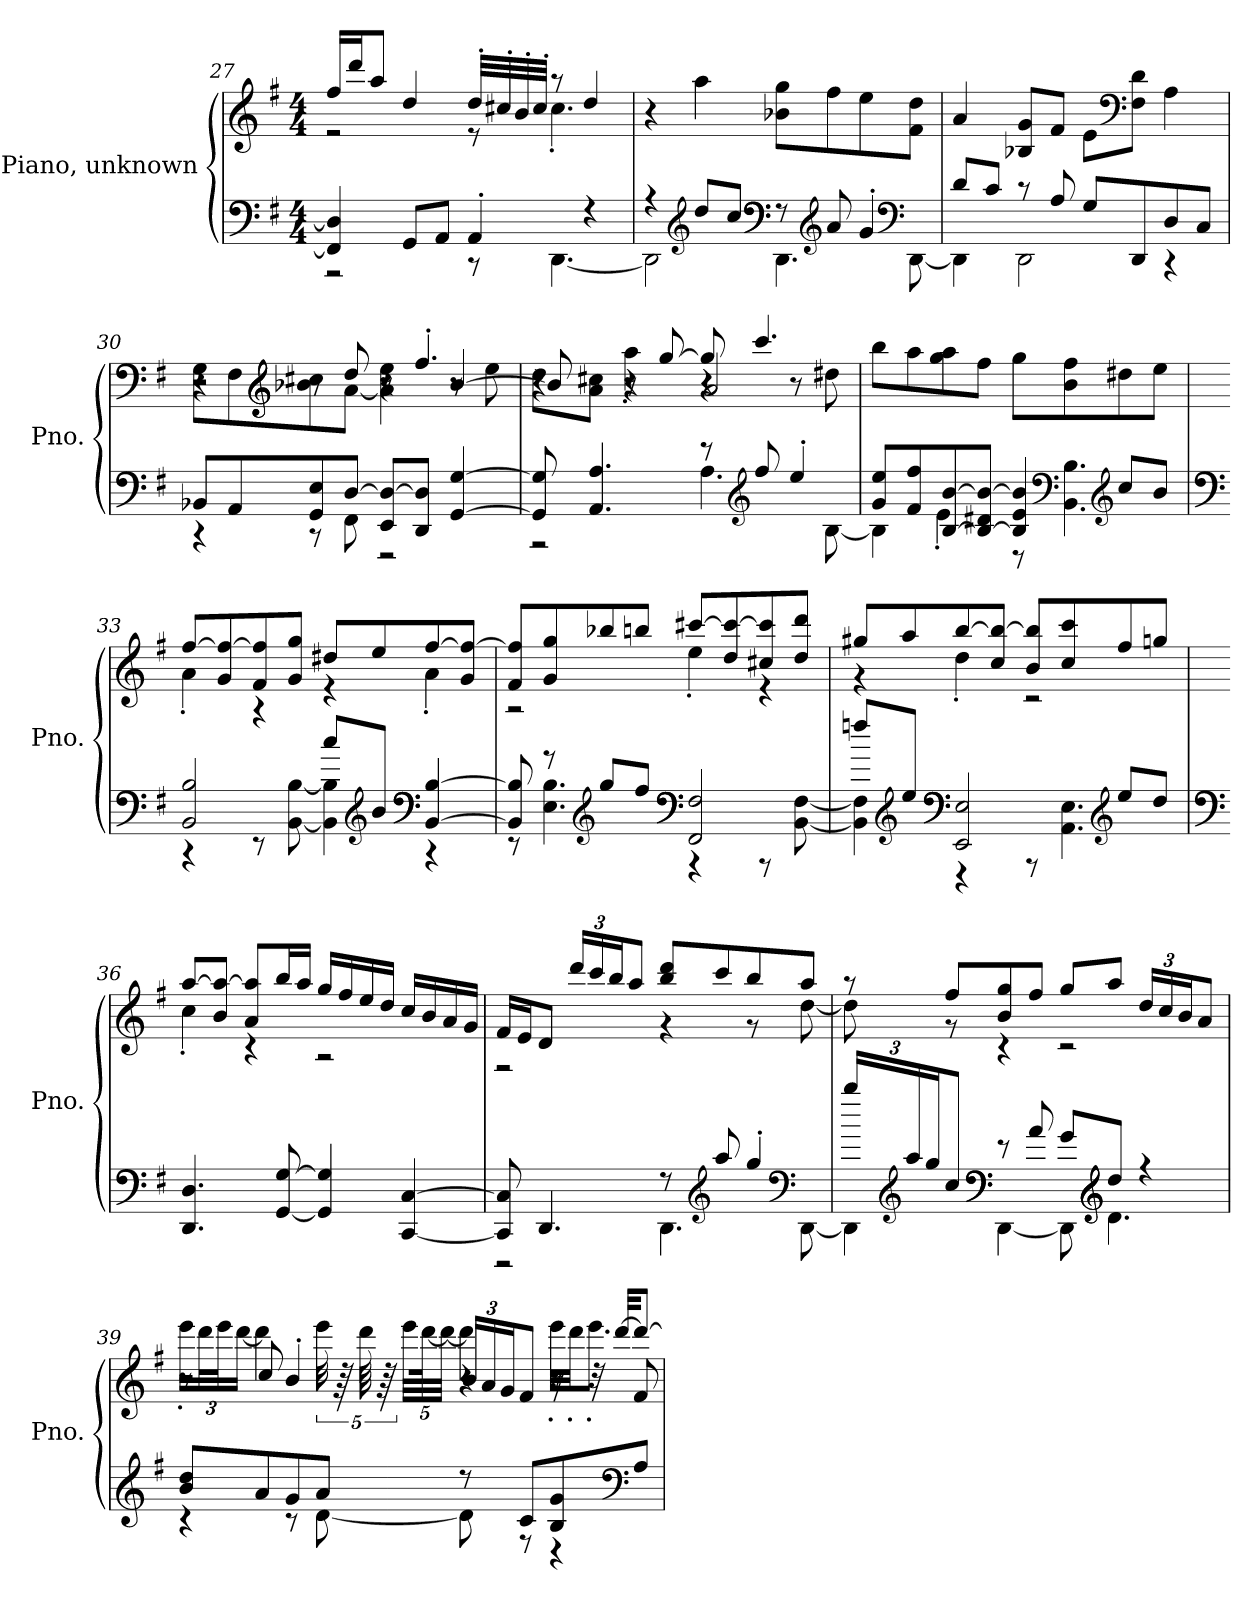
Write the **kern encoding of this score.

**kern	**kern
*part1	*part1
*staff2	*staff1
*I"Piano, unknown	*
*I'Pno.	*
*clefF4	*clefG2
*k[f#]	*k[f#]
*M4/4	*M4/4
=27	=27
*^	*^
4FF#/] 4D/]	2r	16ff#/LL	2r
.	.	16ddd/J	.
.	.	8aa/J	.
8GG/L	.	4dd/	.
8AA/J	.	.	.
4AA'/	8r	32dd'/LLL	8r
.	.	32cc#X'/	.
.	.	32b'/	.
.	.	32cc#'/JJJ	.
.	[4.DD\	8r	4.cc#'\
4r	.	4dd/	.
*	*	*v	*v
!!LO:LB:g=z
=28	=28	=28
4r	2DD\]	4r
*clefG2	*	*
8dd/L	.	4aa\
8cc/J	.	.
*clefF4	*	*
8r	4.DD\	8b-X\ 8gg\L
*clefG2	*	*
8a/	.	8ff#\
4g'/	.	8ee\
*clefF4	*	*
.	[8DD\	8f#\ 8dd\J
=29	=29	=29
8d/L	4DD\]	4a/
8c/J	.	.
8r	2DD\	8B-X/ 8g/L
8A/	.	8f#/J
8G/L	.	8e\L
*	*	*clefF4
8DD/	.	8F#\ 8d\J
8D/	4r	4A\
8C/J	.	.
=30	=30	=30
*	*	*^
*	*	*	*^
8BB-X/L	4r	4r	8G\L	2r
8AA/	.	.	8F#\	.
*	*	*clefG2	*	*
8GG/ 8E/	8r	8r	8b-X\ 8cc#X\	.
[8D/J	8FF#\	8dd/	[8a\J	.
8EE/ 8D/_L	2r	8r	4a\] 4ee\	4r
8DD/ 8D/]J	.	4.ff#'/	.	.
[4GG/ [4G/	.	.	8r	[4b-/
.	.	.	8ee\	.
!!LO:LB:g=z	!!	!!
=31	=31	=31	=31	=31
8GG/] 8G/]	2r	4r	8dd\L	8b-/]
4.AA/ 4.A/	.	.	8a\ 8cc#X\J	8r
.	.	8r	4aa'\	4r
.	.	[8gg/	.	.
8r	4.A\	8gg/]	4r	2a/
*clefG2	*	*	*	*
8ff#/	.	4.ccc/	.	.
4ee'/	.	.	8r	.
.	[8B\	.	8dd#X\	.
*	*	*v	*v	*v
=32	=32	=32
8g/ 8ee/L	4B\]	8bb\L
8f#/ 8ff#/	.	8aa\
[8B/ [8b/	4e'\	8gg\ 8aa\
8B/_ 8d#X/ 8b/_J	.	8ff#\J
4B/] 4e/ 4b/]	8r	8gg\L
*clefF4	*	*
.	4.BB\ 4.B\	8b\ 8ff#\
*clefG2	*	*
8cc/L	.	8dd#X\
8b/J	.	8ee\J
!!LO:LB:g=z
=33	=33	=33
*clefF4	*	*
*	*	*^
2BB/ 2B/	4r	[8ff#/L	4a'\
.	.	8g/ 8ff#/_	.
.	8r	8f#/ 8ff#/]	4r
.	[8BB\ [8B\	8g/ 8gg/J	.
8cc/L	4BB\] 4B\]	8dd#X/L	4r
*clefG2	*	*	*
8b/J	.	8ee/	.
*clefF4	*	*	*
[4BB/ [4B/	4r	[8ff#/	4a'\
.	.	8g/ 8ff#/_J	.
=34	=34	=34	=34
8BB/] 8B/]	8r	8f#/ 8ff#/]L	2r
8r	4.E\ 4.B\	8g/ 8gg/	.
*clefG2	*	*	*
8gg/L	.	8bb-X/	.
8ff#/J	.	8bbn/J	.
*clefF4	*	*	*
2FF#/ 2F#/	4r	[8ccc#X/L	4ee'\
.	.	8dd/ 8ccc#/_	.
.	8r	8cc#X/ 8ccc#/]	4r
.	[8BB\ [8F#\	8dd/ 8ddd/J	.
!!LO:LB:g=z	!!
=35	=35	=35	=35
8ffn/L	4BB\] 4F#\]	8gg#X/L	4r
*clefG2	*	*	*
8ee/J	.	8aa/	.
*clefF4	*	*	*
2EE/ 2E/	4r	[8bb/	4dd'\
.	.	8cc/ 8bb/_J	.
.	8r	8b/ 8bb/]L	2r
.	4.AA\ 4.E\	8cc/ 8ccc/	.
*clefG2	*	*	*
8ee/L	.	8ff#/	.
8dd/J	.	8ggn/J	.
*v	*v	*	*
=36	=36	=36
*clefF4	*	*
4.DD/ 4.D/	[8aa/L	4cc'\
.	8b/ 8aa/_J	.
.	8a/ 8aa/]L	4r
[8GG/ [8G/	16bb/L	.
.	16aa/JJ	.
4GG/] 4G/]	16gg/LL	2r
.	16ff#/	.
.	16ee/	.
.	16dd/JJ	.
[4CC/ [4C/	16cc/LL	.
.	16b/	.
.	16a/	.
.	16g/JJ	.
!!LO:PB:g=z	!!
=37	=37	=37
*^	*	*
8CC/] 8C/]	2r	16f#/LL	2r
.	.	16e/J	.
4.DD/	.	8d/J	.
*	*	*Xbrackettup	*
.	.	24ddd/LL	.
.	.	24ccc/	.
.	.	24bb/J	.
.	.	8aa/J	.
8r	4.DD\	8bb/ 8ddd/L	4r
*clefG2	*	*	*
8aa/	.	8ccc/	.
4gg'/	.	8bb/	8r
*clefF4	*	*	*
.	[8DD\	8aa/J	[8dd\
=38	=38	=38	=38
*Xbrackettup	*	*	*
24bb/LL	4DD\]	8r	8dd\]
*clefG2	*	*	*
24aa/	.	.	.
24gg/J	.	.	.
8cc/J	.	8ff#/L	8r
*clefF4	*	*	*
8r	[4DD\	8b/ 8gg/	4r
8a/	.	8ff#/J	.
8g/L	8DD\]	8gg/L	2r
*clefG2	*	*	*
8dd/J	4.d\	8aa/J	.
4r	.	24dd/LL	.
.	.	24cc/	.
.	.	24b/J	.
.	.	8a/J	.
!!LO:LB:g=z
=39	=39	=39	=39
*	*	*	*^
8b/ 8dd/L	4r	2r	24eee'\LL	8r
.	.	.	48ddd\L	.
.	.	.	48eee\J	.
.	.	.	[24ddd\JJ	.
8a/	.	.	4ddd\]	8cc/
8g/	8r	.	.	4b'/
*	*	*	*brackettup	*
8a/J	[8d\	.	40eee\	.
.	.	.	80r	.
.	.	.	80ddd\	.
.	.	.	80r	.
.	.	.	40eee\LLL	.
.	.	.	[80ddd\K	.
.	.	.	40ddd\JJJ_	.
*	*	*	*	*Xbrackettup
8r	8d\]	4r	4ddd\]	24b/LL
.	.	.	.	24a/
.	.	.	.	24g/J
8c/L	8r	.	.	8f#/J
8B/ 8g/	4r	16r	32eee'\LLL	8r
.	.	.	32ddd'\JJ	.
.	.	32r	8.eee'\J	.
.	.	[32ddd/KKL	.	.
*clefF4	*	*	*	*
8A/J	.	8ddd/J_	.	8f#/
*v	*v	*	*	*
*	*v	*v	*v
=	=
*-	*-
